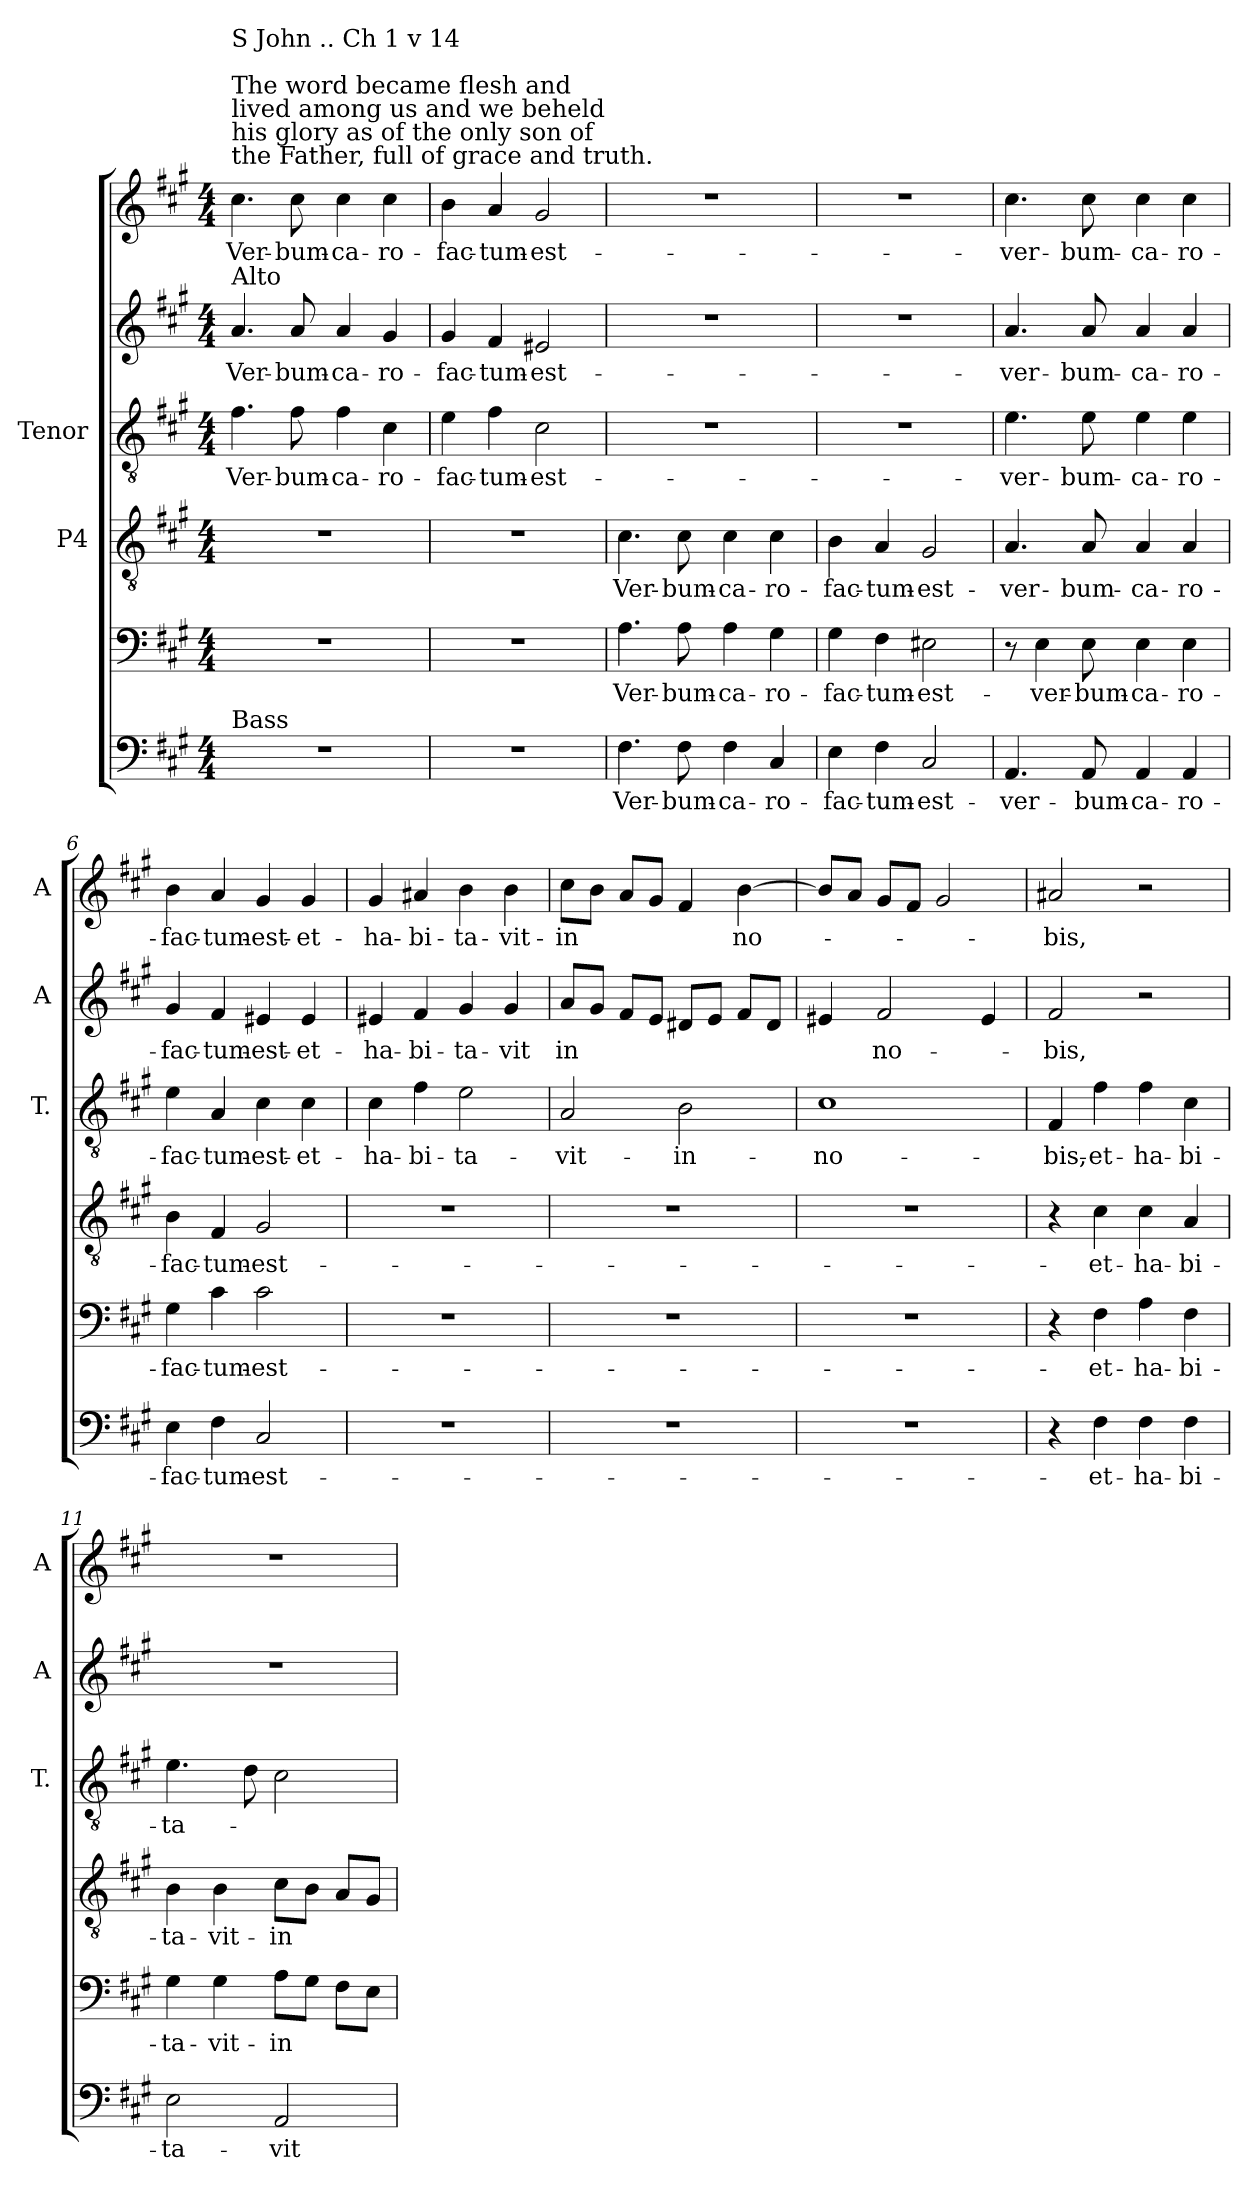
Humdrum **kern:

**kern	**text	**kern	**text	**kern	**text	**kern	**text	**kern	**text	**kern	**text
*part6	*part6	*part5	*part5	*part4	*part4	*part3	*part3	*part2	*part2	*part1	*part1
*staff6	*staff6	*staff5	*staff5	*staff4	*staff4	*staff3	*staff3	*staff2	*staff2	*staff1	*staff1
*	*	*	*	*I"P4	*	*I"Tenor	*	*	*	*	*
*	*	*	*	*	*	*I'T.	*	*I'A	*	*I'A	*
*clefF4	*	*clefF4	*	*clefGv2	*	*clefGv2	*	*clefG2	*	*clefG2	*
*	*	*	*	*ITrd7c12	*	*ITrd7c12	*	*	*	*	*
*k[f#c#g#]	*	*k[f#c#g#]	*	*k[f#c#g#]	*	*k[f#c#g#]	*	*k[f#c#g#]	*	*k[f#c#g#]	*
*A:	*	*A:	*	*A:	*	*A:	*	*A:	*	*A:	*
*M4/4	*	*M4/4	*	*M4/4	*	*M4/4	*	*M4/4	*	*M4/4	*
=1	=1	=1	=1	=1	=1	=1	=1	=1	=1	=1	=1
!	!	!	!	!	!	!	!	!	!	!LO:TX:a:t=S John ..  Ch 1  v 14\n\nThe word became flesh and \nlived among us and we beheld\nhis glory as of the only son of \nthe Father, full of grace and truth.	!
!	!	!	!	!	!	!	!	!LO:TX:a:t=Alto	!	!	!
!LO:TX:a:t=Bass	!	!	!	!	!	!	!	!	!	!	!
!	!	!	!	!	!	!	!LO:LY:b	!	!LO:LY:b	!	!LO:LY:b
1r	.	1r	.	1r	.	4.F#\	Ver-	4.a/	Ver-	4.cc#\	Ver-
!	!	!	!	!	!	!	!LO:LY:b	!	!LO:LY:b	!	!LO:LY:b
.	.	.	.	.	.	8F#\	-bum-	8a/	-bum-	8cc#\	-bum-
!	!	!	!	!	!	!	!LO:LY:b	!	!LO:LY:b	!	!LO:LY:b
.	.	.	.	.	.	4F#\	-ca-	4a/	-ca-	4cc#\	-ca-
!	!	!	!	!	!	!	!LO:LY:b	!	!LO:LY:b	!	!LO:LY:b
.	.	.	.	.	.	4C#\	-ro-	4g#/	-ro-	4cc#\	-ro-
=2	=2	=2	=2	=2	=2	=2	=2	=2	=2	=2	=2
!	!	!	!	!	!	!	!LO:LY:b	!	!LO:LY:b	!	!LO:LY:b
1r	.	1r	.	1r	.	4E\	-fac-	4g#/	-fac-	4b\	-fac-
!	!	!	!	!	!	!	!LO:LY:b	!	!LO:LY:b	!	!LO:LY:b
.	.	.	.	.	.	4F#\	-tum-	4f#/	-tum-	4a/	-tum-
!	!	!	!	!	!	!	!LO:LY:b	!	!LO:LY:b	!	!LO:LY:b
.	.	.	.	.	.	2C#\	-est-	2e#X/	-est-	2g#/	-est-
=3	=3	=3	=3	=3	=3	=3	=3	=3	=3	=3	=3
!	!LO:LY:b	!	!LO:LY:b	!	!LO:LY:b	!	!	!	!	!	!
4.F#\	Ver-	4.A\	Ver-	4.C#\	Ver-	1r	.	1r	.	1r	.
!	!LO:LY:b	!	!LO:LY:b	!	!LO:LY:b	!	!	!	!	!	!
8F#\	-bum-	8A\	-bum-	8C#\	-bum-	.	.	.	.	.	.
!	!LO:LY:b	!	!LO:LY:b	!	!LO:LY:b	!	!	!	!	!	!
4F#\	-ca-	4A\	-ca-	4C#\	-ca-	.	.	.	.	.	.
!	!LO:LY:b	!	!LO:LY:b	!	!LO:LY:b	!	!	!	!	!	!
4C#/	-ro-	4G#\	-ro-	4C#\	-ro-	.	.	.	.	.	.
=4	=4	=4	=4	=4	=4	=4	=4	=4	=4	=4	=4
!	!LO:LY:b	!	!LO:LY:b	!	!LO:LY:b	!	!	!	!	!	!
4E\	-fac-	4G#\	-fac-	4BB\	-fac-	1r	.	1r	.	1r	.
!	!LO:LY:b	!	!LO:LY:b	!	!LO:LY:b	!	!	!	!	!	!
4F#\	-tum-	4F#\	-tum-	4AA/	-tum-	.	.	.	.	.	.
!	!LO:LY:b	!	!LO:LY:b	!	!LO:LY:b	!	!	!	!	!	!
2C#/	-est-	2E#X\	-est-	2GG#/	-est-	.	.	.	.	.	.
!!LO:LB:g=z
=5	=5	=5	=5	=5	=5	=5	=5	=5	=5	=5	=5
!	!LO:LY:b	!	!	!	!LO:LY:b	!	!LO:LY:b	!	!LO:LY:b	!	!LO:LY:b
4.AA/	-ver-	8r	.	4.AA/	-ver-	4.E\	-ver-	4.a/	-ver-	4.cc#\	-ver-
!	!	!	!LO:LY:b	!	!	!	!	!	!	!	!
.	.	4E\	-ver-	.	.	.	.	.	.	.	.
!	!LO:LY:b	!	!LO:LY:b	!	!LO:LY:b	!	!LO:LY:b	!	!LO:LY:b	!	!LO:LY:b
8AA/	-bum-	8E\	-bum-	8AA/	-bum-	8E\	-bum-	8a/	-bum-	8cc#\	-bum-
!	!LO:LY:b	!	!LO:LY:b	!	!LO:LY:b	!	!LO:LY:b	!	!LO:LY:b	!	!LO:LY:b
4AA/	-ca-	4E\	-ca-	4AA/	-ca-	4E\	-ca-	4a/	-ca-	4cc#\	-ca-
!	!LO:LY:b	!	!LO:LY:b	!	!LO:LY:b	!	!LO:LY:b	!	!LO:LY:b	!	!LO:LY:b
4AA/	-ro-	4E\	-ro-	4AA/	-ro-	4E\	-ro-	4a/	-ro-	4cc#\	-ro-
=6	=6	=6	=6	=6	=6	=6	=6	=6	=6	=6	=6
!	!LO:LY:b	!	!LO:LY:b	!	!LO:LY:b	!	!LO:LY:b	!	!LO:LY:b	!	!LO:LY:b
4E\	-fac-	4G#\	-fac-	4BB\	-fac-	4E\	-fac-	4g#/	-fac-	4b\	-fac-
!	!LO:LY:b	!	!LO:LY:b	!	!LO:LY:b	!	!LO:LY:b	!	!LO:LY:b	!	!LO:LY:b
4F#\	-tum-	4c#\	-tum-	4FF#/	-tum-	4AA/	-tum-	4f#/	-tum-	4a/	-tum-
!	!LO:LY:b	!	!LO:LY:b	!	!LO:LY:b	!	!LO:LY:b	!	!LO:LY:b	!	!LO:LY:b
2C#/	-est-	2c#\	-est-	2GG#/	-est-	4C#\	-est-	4e#X/	-est-	4g#/	-est-
!	!	!	!	!	!	!	!LO:LY:b	!	!LO:LY:b	!	!LO:LY:b
.	.	.	.	.	.	4C#\	-et-	4e#/	-et-	4g#/	-et-
=7	=7	=7	=7	=7	=7	=7	=7	=7	=7	=7	=7
!	!	!	!	!	!	!	!LO:LY:b	!	!LO:LY:b	!	!LO:LY:b
1r	.	1r	.	1r	.	4C#\	-ha-	4e#X/	-ha-	4g#/	-ha-
!	!	!	!	!	!	!	!LO:LY:b	!	!LO:LY:b	!	!LO:LY:b
.	.	.	.	.	.	4F#\	-bi-	4f#/	-bi-	4a#X/	-bi-
!	!	!	!	!	!	!	!LO:LY:b	!	!LO:LY:b	!	!LO:LY:b
.	.	.	.	.	.	2E\	-ta-	4g#/	-ta-	4b\	-ta-
!	!	!	!	!	!	!	!	!	!LO:LY:b	!	!LO:LY:b
.	.	.	.	.	.	.	.	4g#/	-vit	4b\	-vit-
=8	=8	=8	=8	=8	=8	=8	=8	=8	=8	=8	=8
!	!	!	!	!	!	!	!LO:LY:b	!	!LO:LY:b	!	!LO:LY:b
1r	.	1r	.	1r	.	2AA/	-vit-	8a/L	in	8cc#\L	-in
.	.	.	.	.	.	.	.	8g#/J	.	8b\J	.
.	.	.	.	.	.	.	.	8f#/L	.	8a/L	.
.	.	.	.	.	.	.	.	8e/J	.	8g#/J	.
!	!	!	!	!	!	!	!LO:LY:b	!	!	!	!
.	.	.	.	.	.	2BB\	-in-	8d#X/L	.	4f#/	.
.	.	.	.	.	.	.	.	8e/J	.	.	.
!	!	!	!	!	!	!	!	!	!	!	!LO:LY:b
.	.	.	.	.	.	.	.	8f#/L	.	[>4b\	no-
.	.	.	.	.	.	.	.	8d#/J	.	.	.
!!LO:PB:g=z
=9	=9	=9	=9	=9	=9	=9	=9	=9	=9	=9	=9
!	!	!	!	!	!	!	!LO:LY:b	!	!	!	!
1r	.	1r	.	1r	.	1C#	-no-	4e#X/	.	8b/L]	.
.	.	.	.	.	.	.	.	.	.	8a/J	.
!	!	!	!	!	!	!	!	!	!LO:LY:b	!	!
.	.	.	.	.	.	.	.	2f#/	no-	8g#/L	.
.	.	.	.	.	.	.	.	.	.	8f#/J	.
.	.	.	.	.	.	.	.	.	.	2g#/	.
.	.	.	.	.	.	.	.	4e#/	.	.	.
=10	=10	=10	=10	=10	=10	=10	=10	=10	=10	=10	=10
!	!	!	!	!	!	!	!LO:LY:b	!	!LO:LY:b	!	!LO:LY:b
4r	.	4r	.	4r	.	4FF#/	-bis,-	2f#/	-bis,-	2a#X/	-bis,-
!	!LO:LY:b	!	!LO:LY:b	!	!LO:LY:b	!	!LO:LY:b	!	!	!	!
4F#\	-et-	4F#\	-et-	4C#\	-et-	4F#\	-et-	.	.	.	.
!	!LO:LY:b	!	!LO:LY:b	!	!LO:LY:b	!	!LO:LY:b	!	!	!	!
4F#\	-ha-	4A\	-ha-	4C#\	-ha-	4F#\	-ha-	2r	.	2r	.
!	!LO:LY:b	!	!LO:LY:b	!	!LO:LY:b	!	!LO:LY:b	!	!	!	!
4F#\	-bi-	4F#\	-bi-	4AA/	-bi-	4C#\	-bi-	.	.	.	.
=11	=11	=11	=11	=11	=11	=11	=11	=11	=11	=11	=11
!	!LO:LY:b	!	!LO:LY:b	!	!LO:LY:b	!	!LO:LY:b	!	!	!	!
2E\	-ta-	4G#\	-ta-	4BB\	-ta-	4.E\	-ta-	1r	.	1r	.
!	!	!	!LO:LY:b	!	!LO:LY:b	!	!	!	!	!	!
.	.	4G#\	-vit-	4BB\	-vit-	.	.	.	.	.	.
.	.	.	.	.	.	8D\	.	.	.	.	.
!	!LO:LY:b	!	!LO:LY:b	!	!LO:LY:b	!	!	!	!	!	!
2AA/	-vit-	8A\L	-in	8C#\L	-in	2C#\	.	.	.	.	.
.	.	8G#\J	.	8BB\J	.	.	.	.	.	.	.
.	.	8F#\L	.	8AA/L	.	.	.	.	.	.	.
.	.	8E\J	.	8GG#/J	.	.	.	.	.	.	.
=	=	=	=	=	=	=	=	=	=	=	=
*-	*-	*-	*-	*-	*-	*-	*-	*-	*-	*-	*-
